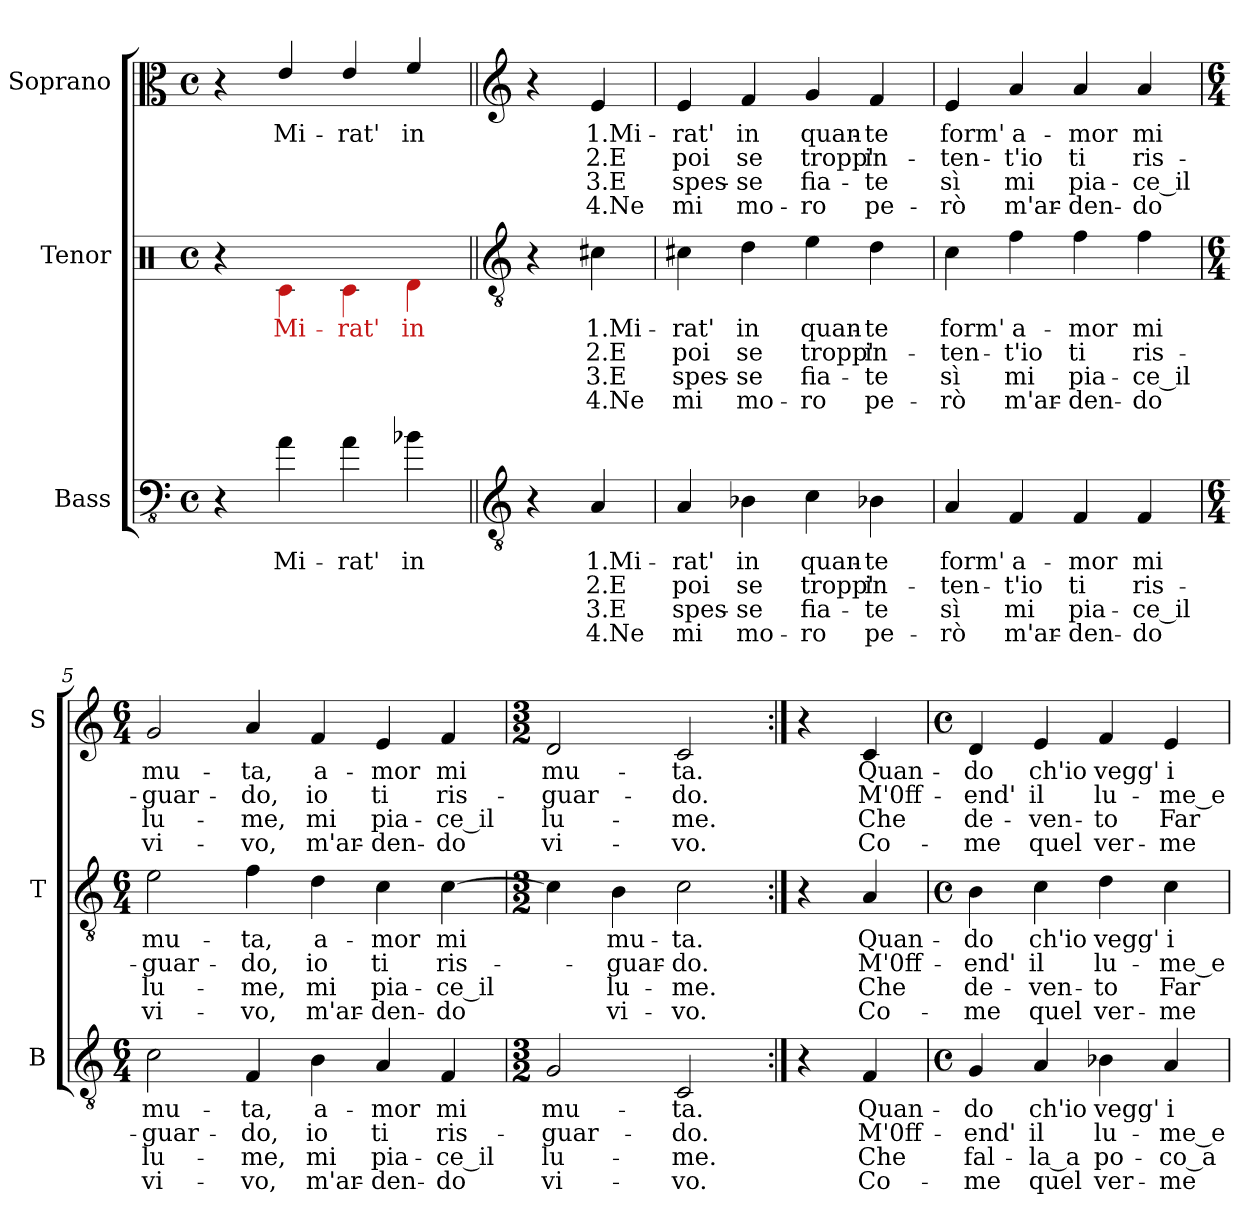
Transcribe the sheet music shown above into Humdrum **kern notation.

**kern	**text	**text	**text	**text	**kern	**text	**text	**text	**text	**kern	**text	**text	**text	**text
*part3	*part3	*part3	*part3	*part3	*part2	*part2	*part2	*part2	*part2	*part1	*part1	*part1	*part1	*part1
*staff3	*staff3	*staff3	*staff3	*staff3	*staff2	*staff2	*staff2	*staff2	*staff2	*staff1	*staff1	*staff1	*staff1	*staff1
*I"Bass	*	*	*	*	*I"Tenor	*	*	*	*	*I"Soprano	*	*	*	*
*I'B	*	*	*	*	*I'T	*	*	*	*	*I'S	*	*	*	*
*clefFv4	*	*	*	*	*clefX	*	*	*	*	*clefC3	*	*	*	*
*k[]	*	*	*	*	*k[]	*	*	*	*	*k[]	*	*	*	*
*C:	*	*	*	*	*C:	*	*	*	*	*C:	*	*	*	*
*M4/4	*	*	*	*	*M4/4	*	*	*	*	*M4/4	*	*	*	*
*met(c)	*	*	*	*	*met(c)	*	*	*	*	*met(c)	*	*	*	*
=1	=1	=1	=1	=1	=1	=1	=1	=1	=1	=1	=1	=1	=1	=1
4r	.	.	.	.	4r	.	.	.	.	4r	.	.	.	.
!LO:N:head=solid	!	!	!	!	!LO:N:head=solid	!	!	!	!	!LO:N:head=solid	!	!	!	!
4A\	Mi-	.	.	.	4c#X\	Mi-	.	.	.	4e/	Mi-	.	.	.
!LO:N:head=solid	!	!	!	!	!LO:N:head=solid	!	!	!	!	!LO:N:head=solid	!	!	!	!
4A\	-rat'	.	.	.	4c#\	-rat'	.	.	.	4e/	-rat'	.	.	.
!LO:N:head=solid	!	!	!	!	!LO:N:head=solid	!	!	!	!	!LO:N:head=solid	!	!	!	!
4B-X\	in	.	.	.	4d\	in	.	.	.	4f/	in	.	.	.
=2||	=2||	=2||	=2||	=2||	=2||	=2||	=2||	=2||	=2||	=2||	=2||	=2||	=2||	=2||
*clefGv2	*	*	*	*	*clefGv2	*	*	*	*	*clefG2	*	*	*	*
4r	.	.	.	.	4r	.	.	.	.	4r	.	.	.	.
4A/	1.Mi-	2.E	3.E	4.Ne	4c#X\	1.Mi-	2.E	3.E	4.Ne	4e/	1.Mi-	2.E	3.E	4.Ne
=3	=3	=3	=3	=3	=3	=3	=3	=3	=3	=3	=3	=3	=3	=3
4A/	-rat'	poi	spes-	mi	4c#\	-rat'	poi	spes-	mi	4e/	-rat'	poi	spes-	mi
4B-X\	in	se	-se	mo-	4d\	in	se	-se	mo-	4f/	in	se	-se	mo-
4c\	quan-	tropp'	fia-	-ro	4e\	quan-	tropp'	fia-	-ro	4g/	quan-	tropp'	fia-	-ro
4B-X\	-te	in-	-te	pe-	4d\	-te	in-	-te	pe-	4f/	-te	in-	-te	pe-
=4	=4	=4	=4	=4	=4	=4	=4	=4	=4	=4	=4	=4	=4	=4
4A/	form'	-ten-	sì	-rò	4c\	form'	-ten-	sì	-rò	4e/	form'	-ten-	sì	-rò
4F/	a-	-t'io	mi	m'ar-	4f\	a-	-t'io	mi	m'ar-	4a/	a-	-t'io	mi	m'ar-
4F/	-mor	ti	pia-	-den-	4f\	-mor	ti	pia-	-den-	4a/	-mor	ti	pia-	-den-
4F/	mi	ris-	-ce_il	-do	4f\	mi	ris-	-ce_il	-do	4a/	mi	ris-	-ce_il	-do
!!LO:LB:g=z
=5	=5	=5	=5	=5	=5	=5	=5	=5	=5	=5	=5	=5	=5	=5
*M6/4	*	*	*	*	*M6/4	*	*	*	*	*M6/4	*	*	*	*
2c\	mu-	-guar-	lu-	vi-	2e\	mu-	-guar-	lu-	vi-	2g/	mu-	-guar-	lu-	vi-
4F/	-ta,	-do,	-me,	-vo,	4f\	-ta,	-do,	-me,	-vo,	4a/	-ta,	-do,	-me,	-vo,
4B\	a-	io	mi	m'ar-	4d\	a-	io	mi	m'ar-	4f/	a-	io	mi	m'ar-
4A/	-mor	ti	pia-	-den-	4c\	-mor	ti	pia-	-den-	4e/	-mor	ti	pia-	-den-
4F/	mi	ris-	-ce_il	-do	[4c\	mi	ris-	-ce_il	-do	4f/	mi	ris-	-ce_il	-do
=6	=6	=6	=6	=6	=6	=6	=6	=6	=6	=6	=6	=6	=6	=6
*M3/2	*	*	*	*	*M3/2	*	*	*	*	*M3/2	*	*	*	*
2G/	mu-	-guar-	lu-	vi-	4c\]	.	.	.	.	2d/	mu-	-guar-	lu-	vi-
.	.	.	.	.	4B\	mu-	-guar-	lu-	vi-	.	.	.	.	.
2C/	-ta.	-do.	-me.	-vo.	2c\	-ta.	-do.	-me.	-vo.	2c/	-ta.	-do.	-me.	-vo.
=7:|!	=7:|!	=7:|!	=7:|!	=7:|!	=7:|!	=7:|!	=7:|!	=7:|!	=7:|!	=7:|!	=7:|!	=7:|!	=7:|!	=7:|!
4r	.	.	.	.	4r	.	.	.	.	4r	.	.	.	.
4F/	Quan-	M'0ff-	Che	Co-	4A/	Quan-	M'0ff-	Che	Co-	4c/	Quan-	M'0ff-	Che	Co-
!!LO:PB:g=z
=8	=8	=8	=8	=8	=8	=8	=8	=8	=8	=8	=8	=8	=8	=8
*M4/4	*	*	*	*	*M4/4	*	*	*	*	*M4/4	*	*	*	*
*met(c)	*	*	*	*	*met(c)	*	*	*	*	*met(c)	*	*	*	*
4G/	-do	-end'	fal-	-me	4B\	-do	-end'	de-	-me	4d/	-do	-end'	de-	-me
4A/	ch'io	il	-la_a	quel	4c\	ch'io	il	-ven-	quel	4e/	ch'io	il	-ven-	quel
4B-X\	vegg'	lu-	po-	ver-	4d\	vegg'	lu-	-to	ver-	4f/	vegg'	lu-	-to	ver-
4A/	i	-me_e	-co_a	-me	4c\	i	-me_e	Far-	-me	4e/	i	-me_e	Far-	-me
=	=	=	=	=	=	=	=	=	=	=	=	=	=	=
*-	*-	*-	*-	*-	*-	*-	*-	*-	*-	*-	*-	*-	*-	*-
